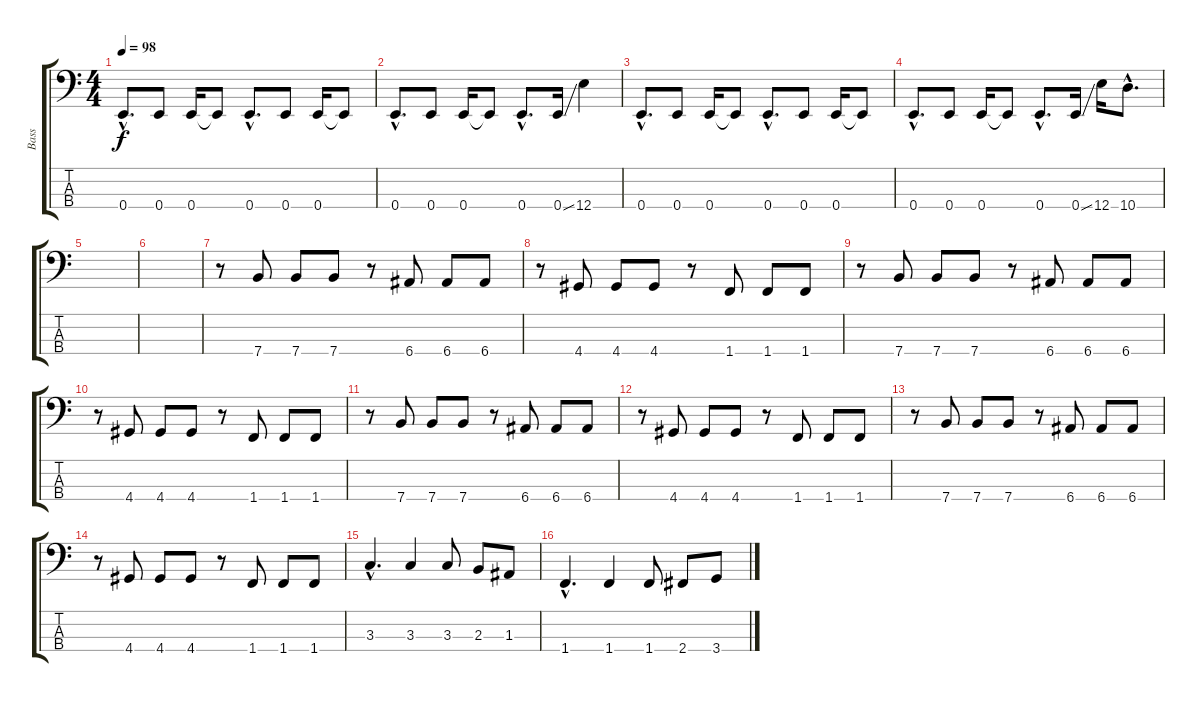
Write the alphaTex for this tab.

\track ("Bass" "Bass") {instrument synthbass2}
\staff {score tabs}
\tuning (G2 D2 A1 E1) {hide}
\ts (4 4)
\tempo 98
\clef f4
\ks c
0.4{hac}.8{d dy f} 0.4.8 0.4.16 0.4{t}.8 0.4{hac}.8{d} 0.4.8 0.4.16 0.4{t}.8 |
0.4{hac}.8{d} 0.4.8 0.4.16 0.4{t}.8 0.4{hac}.8{d} 0.4{ss}.16 12.4.4 |
0.4{hac}.8{d} 0.4.8 0.4.16 0.4{t}.8 0.4{hac}.8{d} 0.4.8 0.4.16 0.4{t}.8 |
0.4{hac}.8{d} 0.4.8 0.4.16 0.4{t}.8 0.4{hac}.8{d} 0.4{ss}.16 12.4.16 10.4{hac}.8{d} |
|
|
r.8 7.4.8 7.4.8 7.4.8 r.8 6.4.8 6.4.8 6.4.8 |
r.8 4.4.8 4.4.8 4.4.8 r.8 1.4.8 1.4.8 1.4.8 |
r.8 7.4.8 7.4.8 7.4.8 r.8 6.4.8 6.4.8 6.4.8 |
r.8 4.4.8 4.4.8 4.4.8 r.8 1.4.8 1.4.8 1.4.8 |
r.8 7.4.8 7.4.8 7.4.8 r.8 6.4.8 6.4.8 6.4.8 |
r.8 4.4.8 4.4.8 4.4.8 r.8 1.4.8 1.4.8 1.4.8 |
r.8 7.4.8 7.4.8 7.4.8 r.8 6.4.8 6.4.8 6.4.8 |
r.8 4.4.8 4.4.8 4.4.8 r.8 1.4.8 1.4.8 1.4.8 |
3.3{hac}.4{d} 3.3.4 3.3.8 2.3.8 1.3.8 |
1.4{hac}.4{d} 1.4.4 1.4.8 2.4.8 3.4.8
